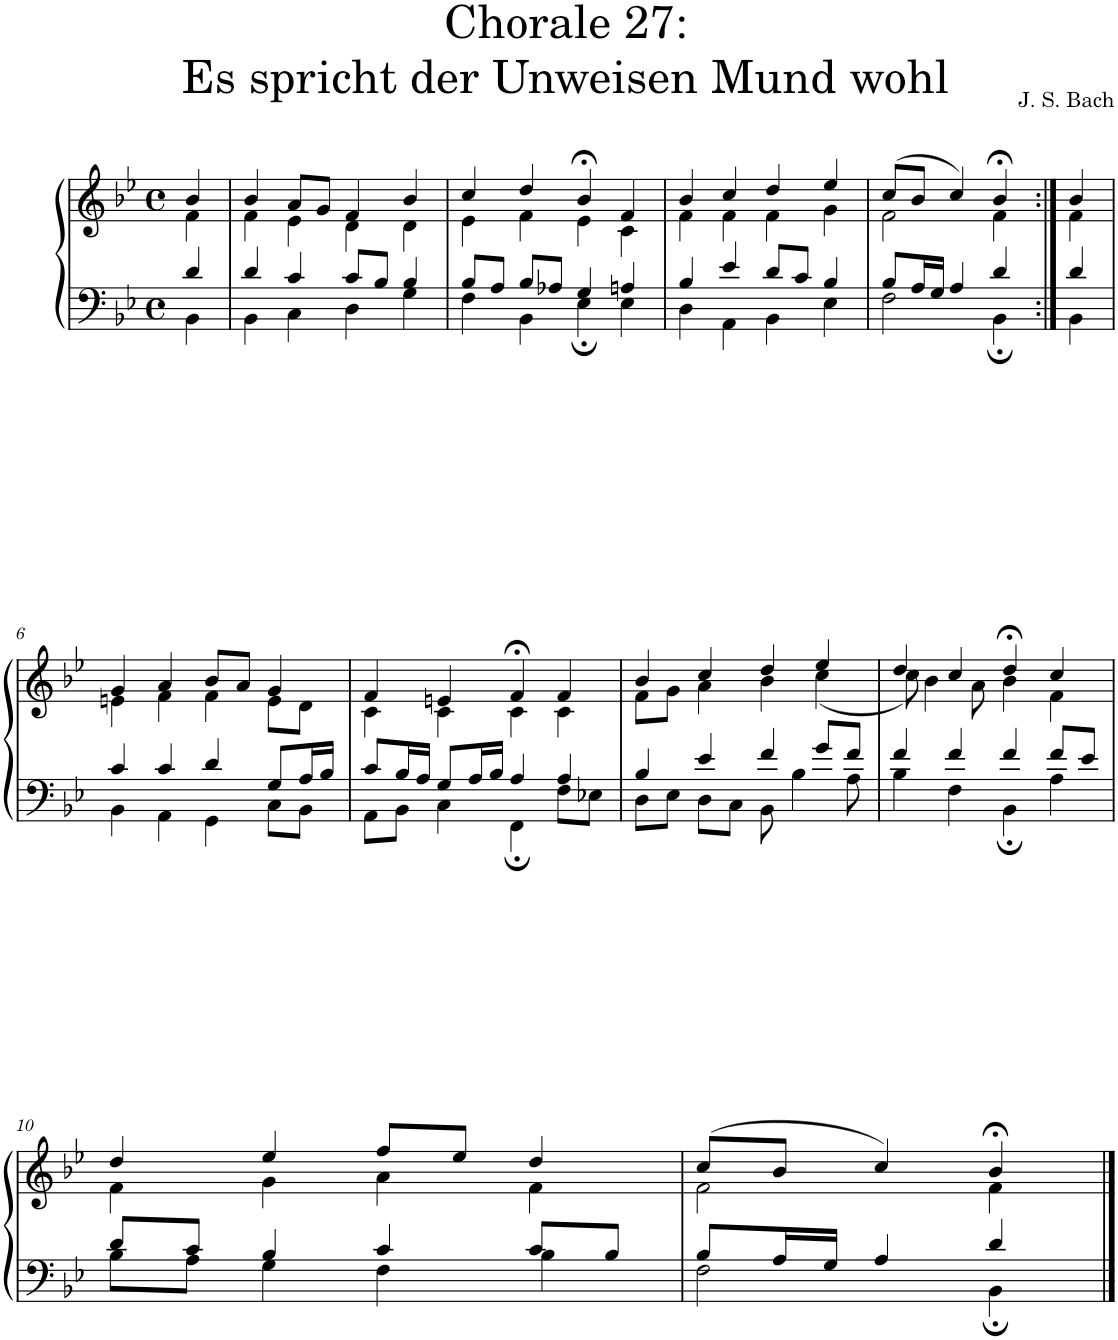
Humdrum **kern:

**kern	**kern
*part1	*part1
*staff2	*staff1
*I"S,A	*
*clefF4	*clefG2
*k[b-e-]	*k[b-e-]
*M4/4	*M4/4
*met(c)	*met(c)
=	=
*^	*^
4d/	4BB-\	4b-/	4f\
=1	=1	=1	=1
4d/	4BB-\	4b-/	4f\
4c/	4C\	8a/L	4e-\
.	.	8g/J	.
8c/L	4D\	4f/	4d\
8B-/J	.	.	.
4B-/	4G\	4b-/	4d\
=2	=2	=2	=2
8B-/L	4F\	4cc/	4e-\
8A/J	.	.	.
8B-/L	4BB-\	4dd/	4f\
8A-X/J	.	.	.
4G/	4E-;\	4b-;</	4e-\
4An/	4E-\	4f/	4c\
=3	=3	=3	=3
4B-/	4D\	4b-/	4f\
4e-/	4AA\	4cc/	4f\
8d/L	4BB-\	4dd/	4f\
8c/J	.	.	.
4B-/	4E-\	4ee-/	4g\
=437	=437	=437	=437
8B-/L	2F\	(>8cc/L	2f\
16A/L	.	8b-/J	.
16G/JJ	.	.	.
4A/	.	4cc/)	.
4d/	4BB-;\	4b-;</	4f\
=438:|!	=438:|!	=438:|!	=438:|!
4d/	4BB-\	4b-/	4f\
!!LO:LB:g=z	!!
=6	=6	=6	=6
4c/	4BB-\	4g/	4en\
4c/	4AA\	4a/	4f\
4d/	4GG\	8b-/L	4f\
.	.	8a/J	.
8G/L	8C\L	4g/	8e\L
16A/L	8BB-\J	.	8d\J
16B-/JJ	.	.	.
=7	=7	=7	=7
8c/L	8AA\L	4f/	4c\
16B-/L	8BB-\J	.	.
16A/JJ	.	.	.
8G/L	4C\	4en/	4c\
16A/L	.	.	.
16B-/JJ	.	.	.
4A/	4FF;\	4f;</	4c\
4A/	8F\L	4f/	4c\
.	8E-X\J	.	.
=8	=8	=8	=8
4B-/	8D\L	4b-/	8f\L
.	8E-\J	.	8g\J
4e-/	8D\L	4cc/	4a\
.	8C\J	.	.
4f/	8BB-\	4dd/	4b-\
.	4B-\	.	.
8g/L	.	4ee-/	(<4cc\
8f/J	8A\	.	.
=9	=9	=9	=9
4f/	4B-\	4dd/	8cc\)
.	.	.	4b-\
4f/	4F\	4cc/	.
.	.	.	8a\
4f/	4BB-;\	4dd;</	4b-\
8f/L	4A\	4cc/	4f\
8e-/J	.	.	.
!!LO:LB:g=z	!!
=10	=10	=10	=10
8d/L	8B-\L	4dd/	4f\
8c/J	8A\J	.	.
4B-/	4G\	4ee-/	4g\
4c/	4F\	8ff/L	4a\
.	.	8ee-/J	.
8c/L	4B-\	4dd/	4f\
8B-/J	.	.	.
=11	=11	=11	=11
8B-/L	2F\	(>8cc/L	2f\
16A/L	.	8b-/J	.
16G/JJ	.	.	.
4A/	.	4cc/)	.
4d/	4BB-;\	4b-;</	4f\
*v	*v	*	*
*	*v	*v
==	==
*-	*-
